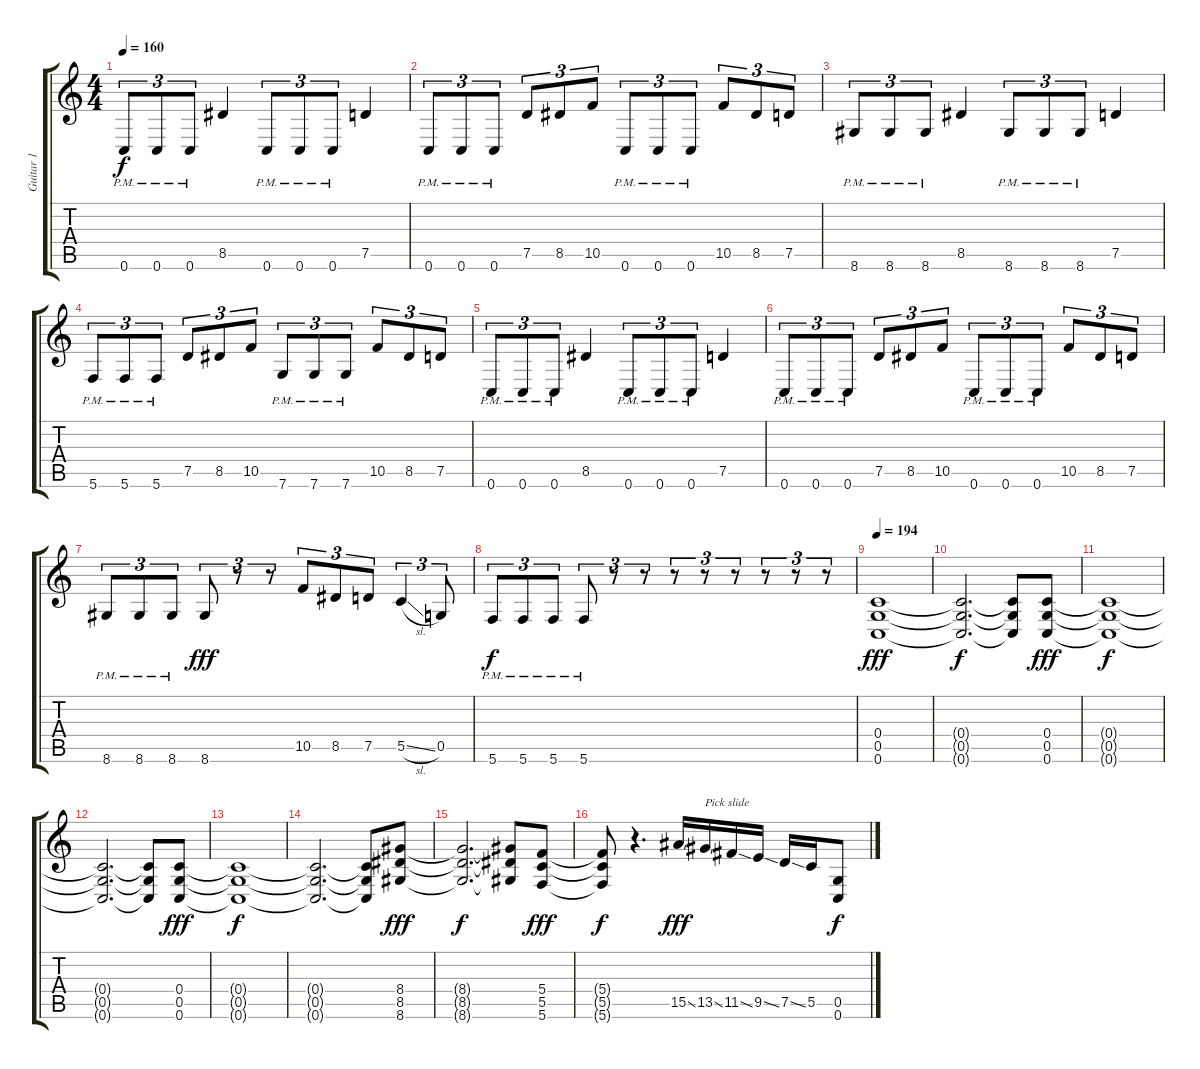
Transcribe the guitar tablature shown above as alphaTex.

\track ("Guitar 1" "Guitar 1") {instrument distortionguitar}
\staff {score tabs}
\tuning (D4 A3 F3 C3 G2 C2) {hide}
\ts (4 4)
\tempo 160
\clef g2
\ks c
0.6{pm}.8{tu (3 2) dy f} 0.6{pm}.8{tu (3 2)} 0.6{pm}.8{tu (3 2)} 8.5.4 0.6{pm}.8{tu (3 2)} 0.6{pm}.8{tu (3 2)} 0.6{pm}.8{tu (3 2)} 7.5.4 |
0.6{pm}.8{tu (3 2)} 0.6{pm}.8{tu (3 2)} 0.6{pm}.8{tu (3 2)} 7.5.8{tu (3 2)} 8.5.8{tu (3 2)} 10.5.8{tu (3 2)} 0.6{pm}.8{tu (3 2)} 0.6{pm}.8{tu (3 2)} 0.6{pm}.8{tu (3 2)} 10.5.8{tu (3 2)} 8.5.8{tu (3 2)} 7.5.8{tu (3 2)} |
8.6{pm}.8{tu (3 2)} 8.6{pm}.8{tu (3 2)} 8.6{pm}.8{tu (3 2)} 8.5.4 8.6{pm}.8{tu (3 2)} 8.6{pm}.8{tu (3 2)} 8.6{pm}.8{tu (3 2)} 7.5.4 |
5.6{pm}.8{tu (3 2)} 5.6{pm}.8{tu (3 2)} 5.6{pm}.8{tu (3 2)} 7.5.8{tu (3 2)} 8.5.8{tu (3 2)} 10.5.8{tu (3 2)} 7.6{pm}.8{tu (3 2)} 7.6{pm}.8{tu (3 2)} 7.6{pm}.8{tu (3 2)} 10.5.8{tu (3 2)} 8.5.8{tu (3 2)} 7.5.8{tu (3 2)} |
0.6{pm}.8{tu (3 2)} 0.6{pm}.8{tu (3 2)} 0.6{pm}.8{tu (3 2)} 8.5.4 0.6{pm}.8{tu (3 2)} 0.6{pm}.8{tu (3 2)} 0.6{pm}.8{tu (3 2)} 7.5.4 |
0.6{pm}.8{tu (3 2)} 0.6{pm}.8{tu (3 2)} 0.6{pm}.8{tu (3 2)} 7.5.8{tu (3 2)} 8.5.8{tu (3 2)} 10.5.8{tu (3 2)} 0.6{pm}.8{tu (3 2)} 0.6{pm}.8{tu (3 2)} 0.6{pm}.8{tu (3 2)} 10.5.8{tu (3 2)} 8.5.8{tu (3 2)} 7.5.8{tu (3 2)} |
8.6{pm}.8{tu (3 2)} 8.6{pm}.8{tu (3 2)} 8.6{pm}.8{tu (3 2)} 8.6.8{tu (3 2) dy fff} r.8{tu (3 2)} r.8{tu (3 2)} 10.5.8{tu (3 2)} 8.5.8{tu (3 2)} 7.5.8{tu (3 2)} 5.5{sl}.4{tu (3 2)} 0.5.8{tu (3 2)} |
5.6{pm}.8{tu (3 2) dy f} 5.6{pm}.8{tu (3 2)} 5.6{pm}.8{tu (3 2)} 5.6{pm}.8{tu (3 2)} r.8{tu (3 2)} r.8{tu (3 2)} r.8{tu (3 2)} r.8{tu (3 2)} r.8{tu (3 2)} r.8{tu (3 2)} r.8{tu (3 2)} r.8{tu (3 2)} |
\tempo 194
(0.4 0.5 0.6).1{dy fff} |
(0.4{t} 0.5{t} 0.6{t}).2{d dy f} (0.4{t} 0.5{t} 0.6{t}).8 (0.4 0.5 0.6).8{dy fff} |
(0.4{t} 0.5{t} 0.6{t}).1{dy f} |
(0.4{t} 0.5{t} 0.6{t}).2{d} (0.4{t} 0.5{t} 0.6{t}).8 (0.4 0.5 0.6).8{dy fff} |
(0.4{t} 0.5{t} 0.6{t}).1{dy f} |
(0.4{t} 0.5{t} 0.6{t}).2{d} (0.4{t} 0.5{t} 0.6{t}).8 (8.4 8.5 8.6).8{dy fff} |
(8.4{t} 8.5{t} 8.6{t}).2{d dy f} (8.4{t} 8.5{t} 8.6{t}).8 (5.4 5.5 5.6).8{dy fff} |
(5.4{t} 5.5{t} 5.6{t}).8{dy f} r.4{d} 15.5{ss}.16{dy fff instrument guitarfretnoise} 13.5{ss}.16{txt "Pick slide"} 11.5{ss}.16 9.5{ss}.16 7.5{ss}.16 5.5.16 (0.5 0.6).8{dy f instrument distortionguitar}
